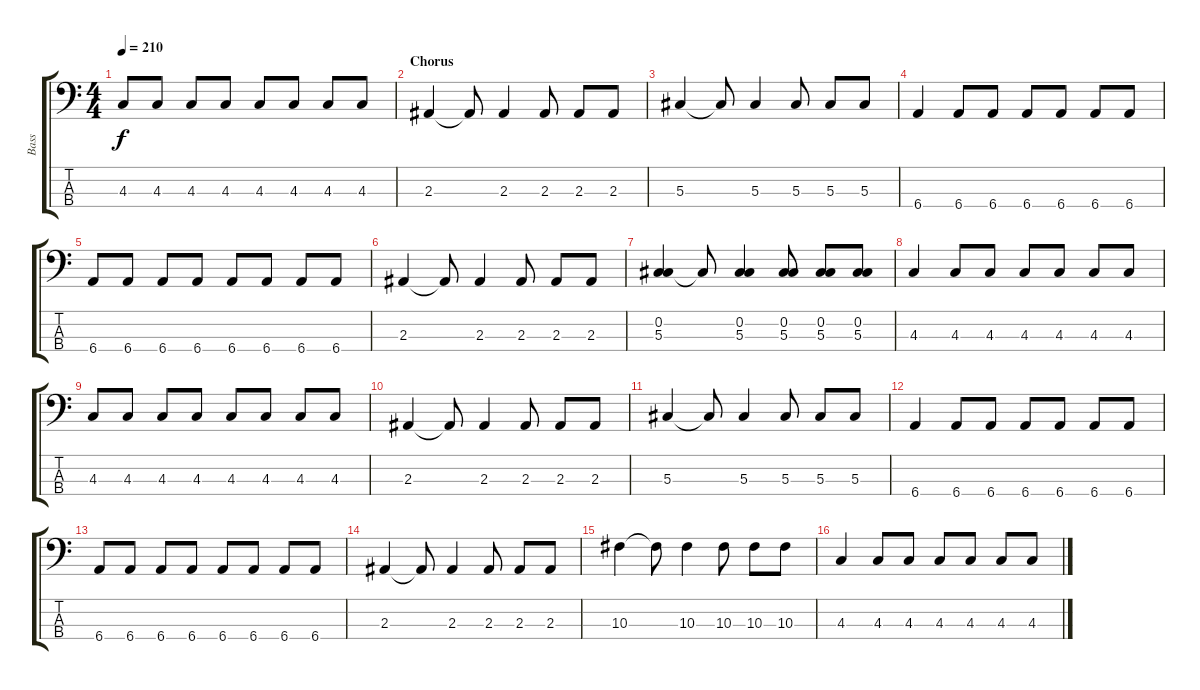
\track ("Bass" "Bass") {instrument electricbasspick}
\staff {score tabs}
\tuning (Gb2 Db2 Ab1 Eb1) {hide}
\ts (4 4)
\tempo 210
\clef f4
\ks c
4.3.8{dy f} 4.3.8 4.3.8 4.3.8 4.3.8 4.3.8 4.3.8 4.3.8 |
\section ("" "Chorus")
2.3.4 2.3{t}.8 2.3.4 2.3.8 2.3.8 2.3.8 |
5.3.4 5.3{t}.8 5.3.4 5.3.8 5.3.8 5.3.8 |
6.4.4 6.4.8 6.4.8 6.4.8 6.4.8 6.4.8 6.4.8 |
6.4.8 6.4.8 6.4.8 6.4.8 6.4.8 6.4.8 6.4.8 6.4.8 |
2.3.4 2.3{t}.8 2.3.4 2.3.8 2.3.8 2.3.8 |
(0.2 5.3).4 5.3{t}.8 (0.2 5.3).4 (0.2 5.3).8 (0.2 5.3).8 (0.2 5.3).8 |
4.3.4 4.3.8 4.3.8 4.3.8 4.3.8 4.3.8 4.3.8 |
4.3.8 4.3.8 4.3.8 4.3.8 4.3.8 4.3.8 4.3.8 4.3.8 |
2.3.4 2.3{t}.8 2.3.4 2.3.8 2.3.8 2.3.8 |
5.3.4 5.3{t}.8 5.3.4 5.3.8 5.3.8 5.3.8 |
6.4.4 6.4.8 6.4.8 6.4.8 6.4.8 6.4.8 6.4.8 |
6.4.8 6.4.8 6.4.8 6.4.8 6.4.8 6.4.8 6.4.8 6.4.8 |
2.3.4 2.3{t}.8 2.3.4 2.3.8 2.3.8 2.3.8 |
10.3.4 10.3{t}.8 10.3.4 10.3.8 10.3.8 10.3.8 |
4.3.4 4.3.8 4.3.8 4.3.8 4.3.8 4.3.8 4.3.8
